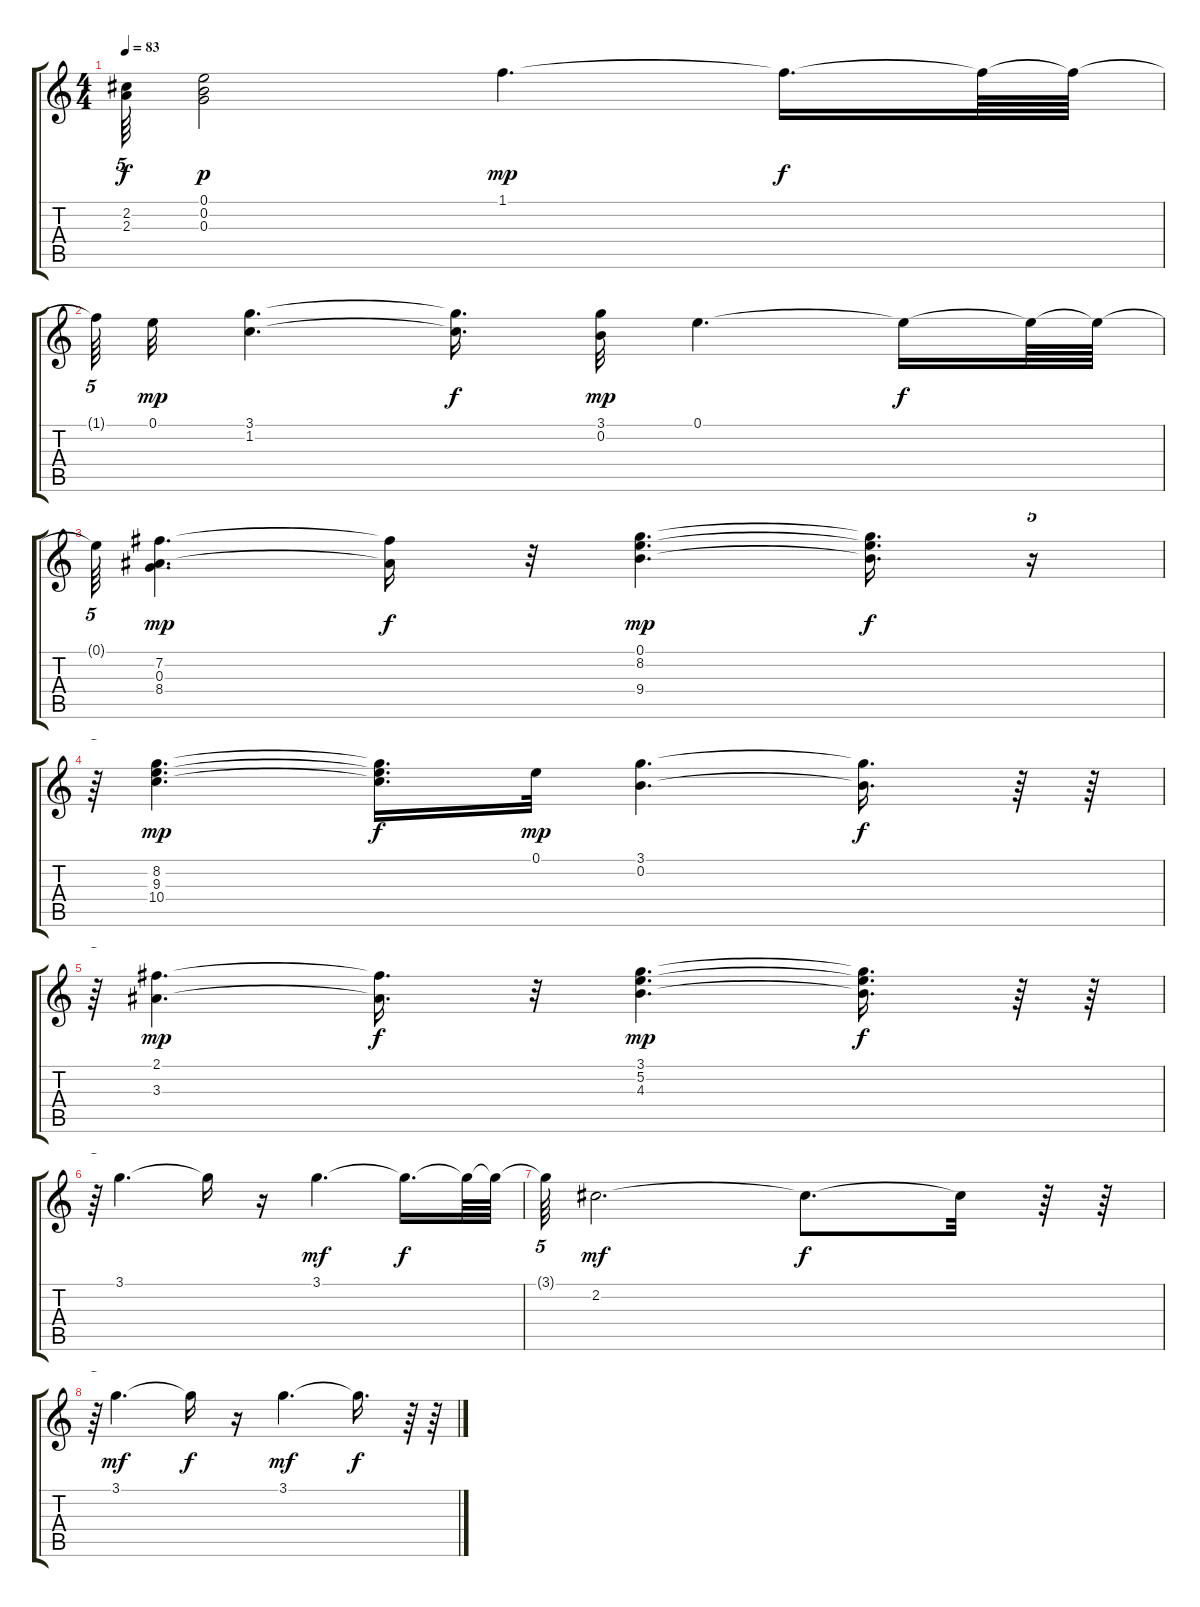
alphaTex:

\track "" {instrument electricguitarclean}
\staff {score tabs}
\tuning (E4 B3 G3 D3 A2 E2) {hide}
\ts (4 4)
\tempo 83
\clef g2
\ks c
(2.2{t} 2.3{t}).64{tu (5 4) dy f} (0.1 0.2 0.3).2{dy p} 1.1.4{d dy mp} 1.1{t}.16{d dy f} 1.1{t}.64 1.1{t}.64 |
1.1{t}.64{tu (5 4)} 0.1.32{dy mp} (3.1 1.2).4{d} (3.1{t} 1.2{t}).16{d dy f} (3.1 0.2).32{dy mp} 0.1.4{d} 0.1{t}.16{dy f} 0.1{t}.64 0.1{t}.64 |
0.1{t}.64{tu (5 4)} (7.2 0.3 8.4).4{d dy mp} (7.2{t} 8.4{t}).16{dy f} r.32 (0.1 8.2 9.4).4{d dy mp} (0.1{t} 8.2{t} 9.4{t}).16{d dy f} r.16{tu (5 4)} |
r.64{tu (5 4)} (8.2 9.3 10.4).4{d dy mp} (8.2{t} 9.3{t} 10.4{t}).16{d dy f} 0.1.32{dy mp} (3.1 0.2).4{d} (3.1{t} 0.2{t}).16{d dy f} r.64 r.64 |
r.64{tu (5 4)} (2.1 3.3).4{d dy mp} (2.1{t} 3.3{t}).16{d dy f} r.32 (3.1 5.2 4.3).4{d dy mp} (3.1{t} 5.2{t} 4.3{t}).16{d dy f} r.64 r.64 |
r.64{tu (5 4)} 3.1.4{d} 3.1{t}.16 r.16 3.1.4{d dy mf} 3.1{t}.16{d dy f} 3.1{t}.64 3.1{t}.64 |
3.1{t}.64{tu (5 4)} 2.2.2{d dy mf} 2.2{t}.8{d dy f} 2.2{t}.32 r.64 r.64 |
r.64{tu (5 4)} 3.1.4{d dy mf} 3.1{t}.16{dy f} r.16 3.1.4{d dy mf} 3.1{t}.16{d dy f} r.64 r.64
